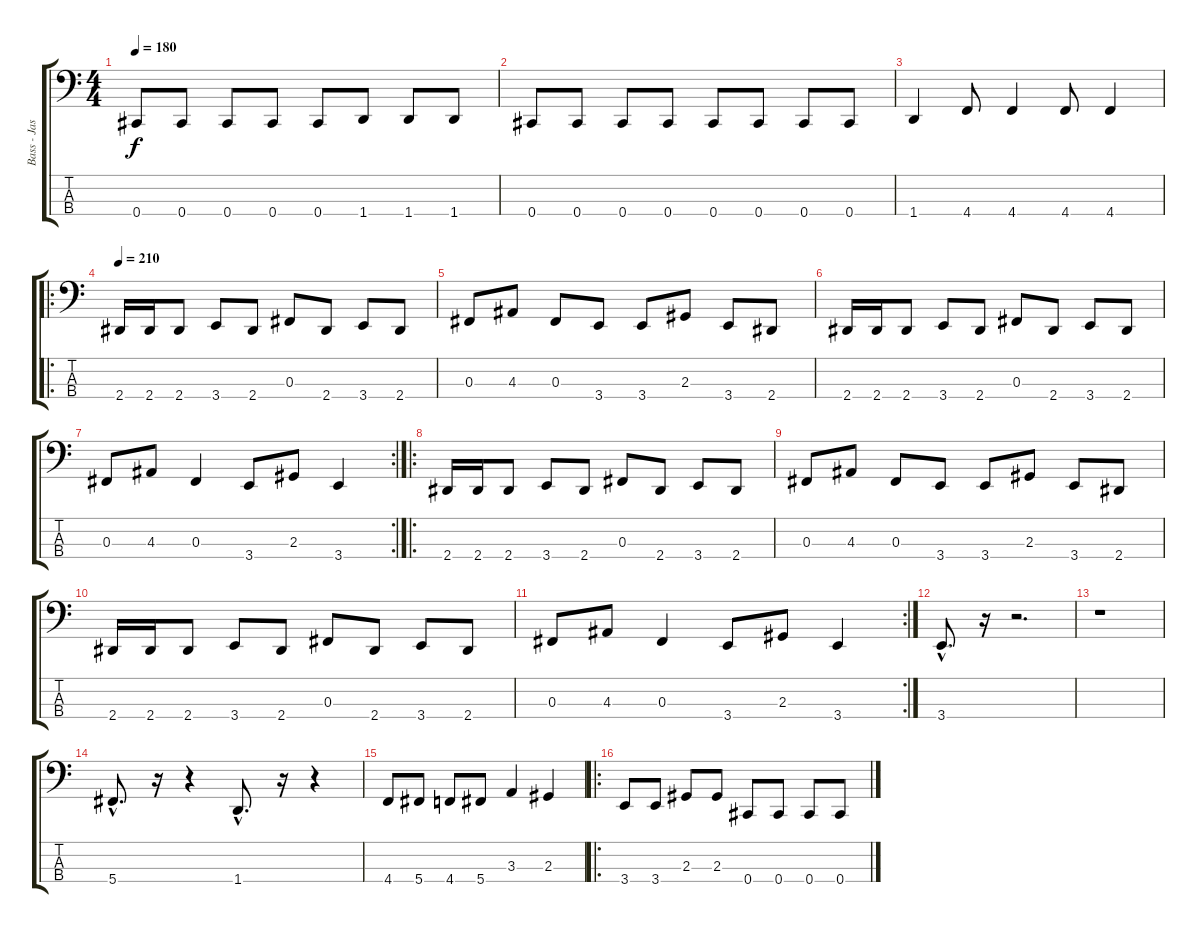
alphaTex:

\track ("Bass - Jason" "Bass - Jas") {instrument electricbasspick}
\staff {score tabs}
\tuning (E2 B1 Gb1 Db1) {hide}
\ts (4 4)
\tempo 180
\clef f4
\ks c
0.4.8{dy f} 0.4.8 0.4.8 0.4.8 0.4.8 1.4.8 1.4.8 1.4.8 |
0.4.8 0.4.8 0.4.8 0.4.8 0.4.8 0.4.8 0.4.8 0.4.8 |
1.4.4 4.4.8 4.4.4 4.4.8 4.4.4 |
\ro
\tempo 210
2.4.16 2.4.16 2.4.8 3.4.8 2.4.8 0.3.8 2.4.8 3.4.8 2.4.8 |
0.3.8 4.3.8 0.3.8 3.4.8 3.4.8 2.3.8 3.4.8 2.4.8 |
2.4.16 2.4.16 2.4.8 3.4.8 2.4.8 0.3.8 2.4.8 3.4.8 2.4.8 |
\rc 2
0.3.8 4.3.8 0.3.4 3.4.8 2.3.8 3.4.4 |
\ro
2.4.16 2.4.16 2.4.8 3.4.8 2.4.8 0.3.8 2.4.8 3.4.8 2.4.8 |
0.3.8 4.3.8 0.3.8 3.4.8 3.4.8 2.3.8 3.4.8 2.4.8 |
2.4.16 2.4.16 2.4.8 3.4.8 2.4.8 0.3.8 2.4.8 3.4.8 2.4.8 |
\rc 2
0.3.8 4.3.8 0.3.4 3.4.8 2.3.8 3.4.4 |
3.4{hac}.8{d} r.16 r.2{d} |
r.1 |
5.4{hac}.8{d} r.16 r.4 1.4{hac}.8{d} r.16 r.4 |
4.4.8 5.4.8 4.4.8 5.4.8 3.3.4 2.3.4 |
\ro
3.4.8 3.4.8 2.3.8 2.3.8 0.4.8 0.4.8 0.4.8 0.4.8
